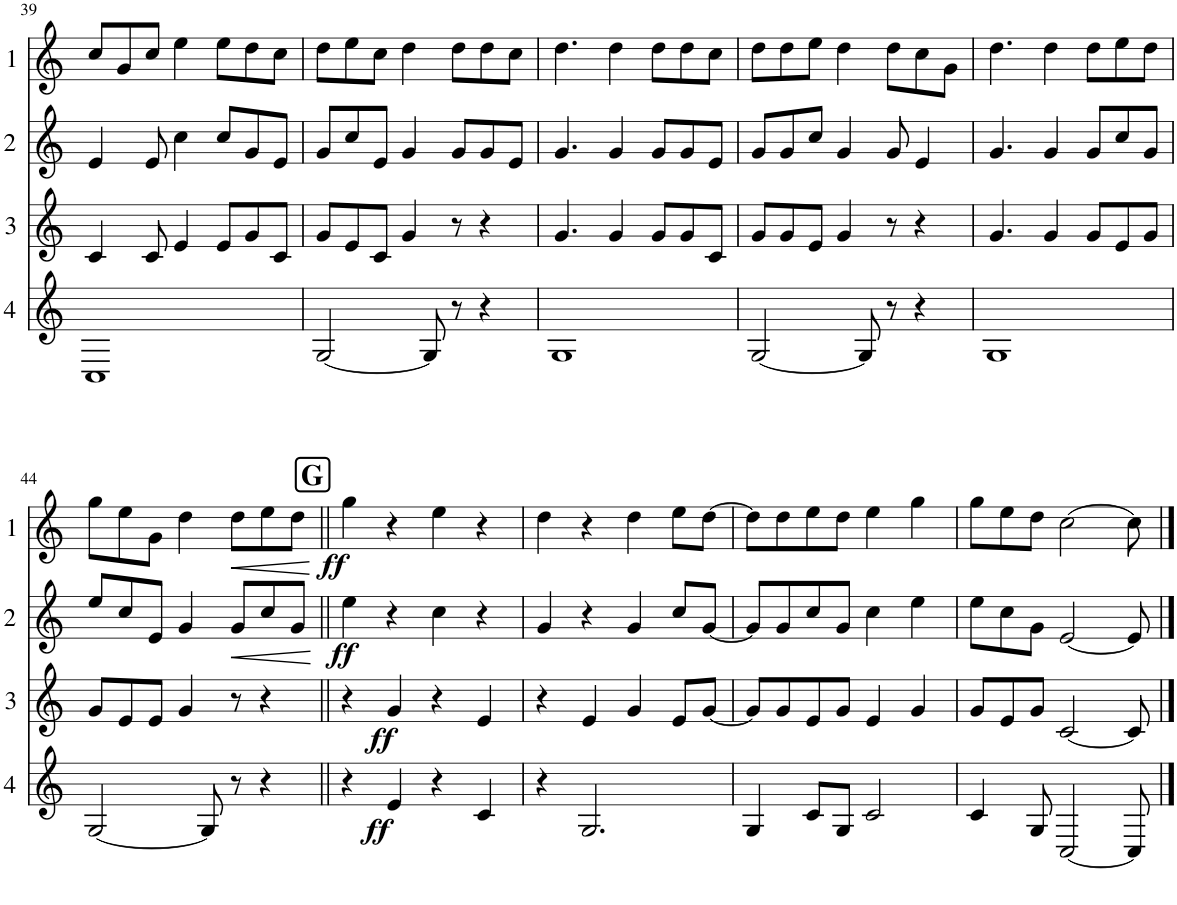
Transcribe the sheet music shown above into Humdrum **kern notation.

**kern	**dynam	**kern	**dynam	**kern	**dynam	**kern	**dynam
*part4	*part4	*part3	*part3	*part2	*part2	*part1	*part1
*staff4	*staff4	*staff3	*staff3	*staff2	*staff2	*staff1	*staff1
*I"Cor 4	*	*I"Cor 3	*	*I"Cor 2	*	*I"Cor 1	*
!!LO:PB:g=z
*clefG2	*	*clefG2	*	*clefG2	*	*clefG2	*
*Trd4c7	*	*Trd4c7	*	*Trd4c7	*	*Trd4c7	*
*k[]	*	*k[]	*	*k[]	*	*k[]	*
*M4/4	*	*M4/4	*	*M4/4	*	*M4/4	*
=39	=39	=39	=39	=39	=39	=39	=39
1C	.	4c/	.	4e/	.	8cc/L	.
.	.	.	.	.	.	8g/	.
.	.	8c/	.	8e/	.	8cc/J	.
.	.	4e/	.	4cc\	.	4ee\	.
.	.	8e/L	.	8cc/L	.	8ee\L	.
.	.	8g/	.	8g/	.	8dd\	.
.	.	8c/J	.	8e/J	.	8cc\J	.
=40	=40	=40	=40	=40	=40	=40	=40
[2G/	.	8g/L	.	8g/L	.	8dd\L	.
.	.	8e/	.	8cc/	.	8ee\	.
.	.	8c/J	.	8e/J	.	8cc\J	.
.	.	4g/	.	4g/	.	4dd\	.
8G/]	.	.	.	.	.	.	.
8r	.	8r	.	8g/L	.	8dd\L	.
4r	.	4r	.	8g/	.	8dd\	.
.	.	.	.	8e/J	.	8cc\J	.
=41	=41	=41	=41	=41	=41	=41	=41
1G	.	4.g/	.	4.g/	.	4.dd\	.
.	.	4g/	.	4g/	.	4dd\	.
.	.	8g/L	.	8g/L	.	8dd\L	.
.	.	8g/	.	8g/	.	8dd\	.
.	.	8c/J	.	8e/J	.	8cc\J	.
=42	=42	=42	=42	=42	=42	=42	=42
[2G/	.	8g/L	.	8g/L	.	8dd\L	.
.	.	8g/	.	8g/	.	8dd\	.
.	.	8e/J	.	8cc/J	.	8ee\J	.
.	.	4g/	.	4g/	.	4dd\	.
8G/]	.	.	.	.	.	.	.
8r	.	8r	.	8g/	.	8dd\L	.
4r	.	4r	.	4e/	.	8cc\	.
.	.	.	.	.	.	8g\J	.
=43	=43	=43	=43	=43	=43	=43	=43
1G	.	4.g/	.	4.g/	.	4.dd\	.
.	.	4g/	.	4g/	.	4dd\	.
.	.	8g/L	.	8g/L	.	8dd\L	.
.	.	8e/	.	8cc/	.	8ee\	.
.	.	8g/J	.	8g/J	.	8dd\J	.
!!LO:LB:g=z
=44	=44	=44	=44	=44	=44	=44	=44
[2G/	.	8g/L	.	8ee/L	.	8gg\L	.
.	.	8e/	.	8cc/	.	8ee\	.
.	.	8e/J	.	8e/J	.	8g\J	.
.	.	4g/	.	4g/	.	4dd\	.
8G/]	.	.	.	.	.	.	.
!	!	!	!	!	!LO:HP:b	!	!LO:HP:b
8r	.	8r	.	8g/L	<	8dd\L	<
4r	.	4r	.	8cc/	.	8ee\	.
.	.	.	.	8g/J	.	8dd\J	.
.	.	.	.	.	[	.	[
!!LO:REH:place=s1:a:B:cj:fs=14:t=G
=45||	=45||	=45||	=45||	=45||	=45||	=45||	=45||
!	!	!	!	!	!LO:DY:b	!	!LO:DY:b
4r	.	4r	.	4ee\	ff	4gg\	ff
!	!LO:DY:b	!	!LO:DY:b	!	!	!	!
4e/	ff	4g/	ff	4r	.	4r	.
4r	.	4r	.	4cc\	.	4ee\	.
4c/	.	4e/	.	4r	.	4r	.
=46	=46	=46	=46	=46	=46	=46	=46
4r	.	4r	.	4g/	.	4dd\	.
2.G/	.	4e/	.	4r	.	4r	.
.	.	4g/	.	4g/	.	4dd\	.
.	.	8e/L	.	8cc/L	.	8ee\L	.
.	.	[8g/J	.	[8g/J	.	[8dd\J	.
=47	=47	=47	=47	=47	=47	=47	=47
4G/	.	8g/L]	.	8g/L]	.	8dd\L]	.
.	.	8g/	.	8g/	.	8dd\	.
8c/L	.	8e/	.	8cc/	.	8ee\	.
8G/J	.	8g/J	.	8g/J	.	8dd\J	.
2c/	.	4e/	.	4cc\	.	4ee\	.
.	.	4g/	.	4ee\	.	4gg\	.
=48	=48	=48	=48	=48	=48	=48	=48
4c/	.	8g/L	.	8ee\L	.	8gg\L	.
.	.	8e/	.	8cc\	.	8ee\	.
8G/	.	8g/J	.	8g\J	.	8dd\J	.
[2C/	.	[2c/	.	[2e/	.	[2cc\	.
8C/]	.	8c/]	.	8e/]	.	8cc\]	.
==	==	==	==	==	==	==	==
*-	*-	*-	*-	*-	*-	*-	*-
